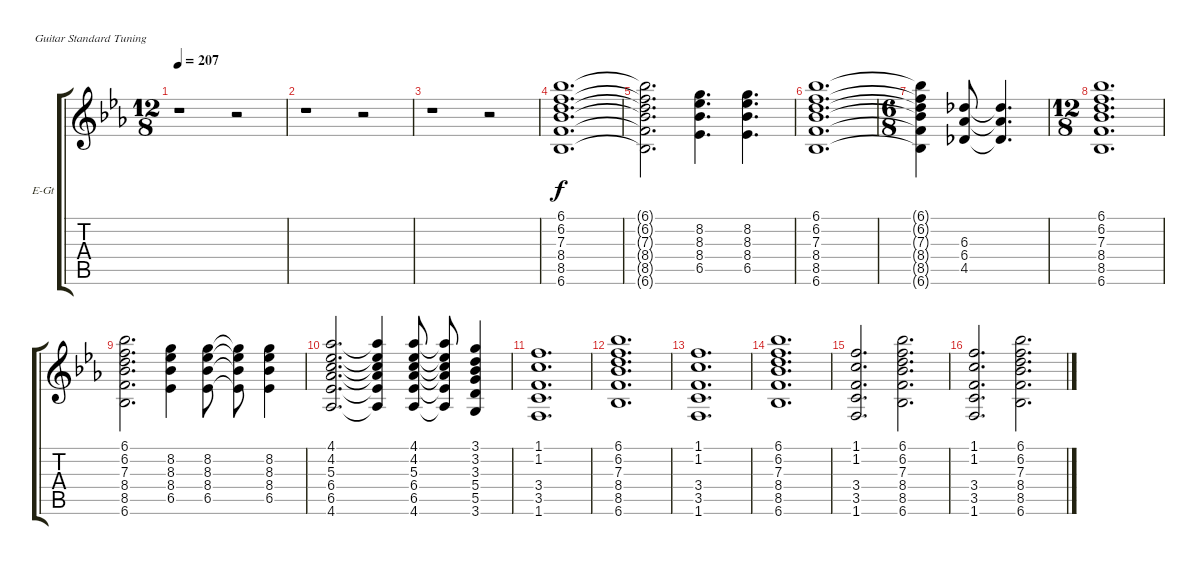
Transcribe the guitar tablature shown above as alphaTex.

\bracketExtendMode groupsimilarinstruments
\firstSystemTrackNameOrientation horizontal
\otherSystemsTrackNameOrientation horizontal
\track ("Gtr 2" "E-Gt") {instrument overdrivenguitar}
\staff {score tabs}
\tuning (E4 B3 G3 D3 A2 E2)
\ts (12 8)
\tempo 207
\clef g2
\ks eb
r.1{dy f} r.2 |
r.1 r.2 |
r.1 r.2 |
(6.1 6.2 7.3 8.4 8.5 6.6).1{d} |
(6.1{t} 6.2{t} 7.3{t} 8.4{t} 8.5{t} 6.6{t}).2{d} (8.2 8.3 8.4 6.5).4{d} (8.2 8.3 8.4 6.5).4{d} |
(6.1 6.2 7.3 8.4 8.5 6.6).1{d} |
\ts (6 8)
(6.1{t} 6.2{t} 7.3{t} 8.4{t} 8.5{t} 6.6{t}).4 (6.3 6.4 4.5).8 (6.3{t} 6.4{t} 4.5{t}).4{d} |
\ts (12 8)
(6.1 6.2 7.3 8.4 8.5 6.6).1{d} |
(6.1 6.2 7.3 8.4 8.5 6.6).2{d} (8.2 8.3 8.4 6.5).4 (8.2 8.3 8.4 6.5).8 (8.2{t} 8.3{t} 8.4{t} 6.5{t}).8 (8.2 8.3 8.4 6.5).4 |
(4.1 4.2 5.3 6.4 6.5 4.6).2{d} (4.1{t} 4.2{t} 5.3{t} 6.4{t} 6.5{t} 4.6{t}).4 (4.1 4.2 5.3 6.4 6.5 4.6).8 (4.1{t} 4.2{t} 5.3{t} 6.4{t} 6.5{t} 4.6{t}).8 (3.1 3.2 3.3 5.4 5.5 3.6).4 |
(1.1 1.2 3.4 3.5 1.6).1{d} |
(6.1 6.2 7.3 8.4 8.5 6.6).1{d} |
(1.1 1.2 3.4 3.5 1.6).1{d} |
(6.1 6.2 7.3 8.4 8.5 6.6).1{d} |
(1.1 1.2 3.4 3.5 1.6).2{d} (6.1 6.2 7.3 8.4 8.5 6.6).2{d} |
(1.1 1.2 3.4 3.5 1.6).2{d} (6.1 6.2 7.3 8.4 8.5 6.6).2{d}
